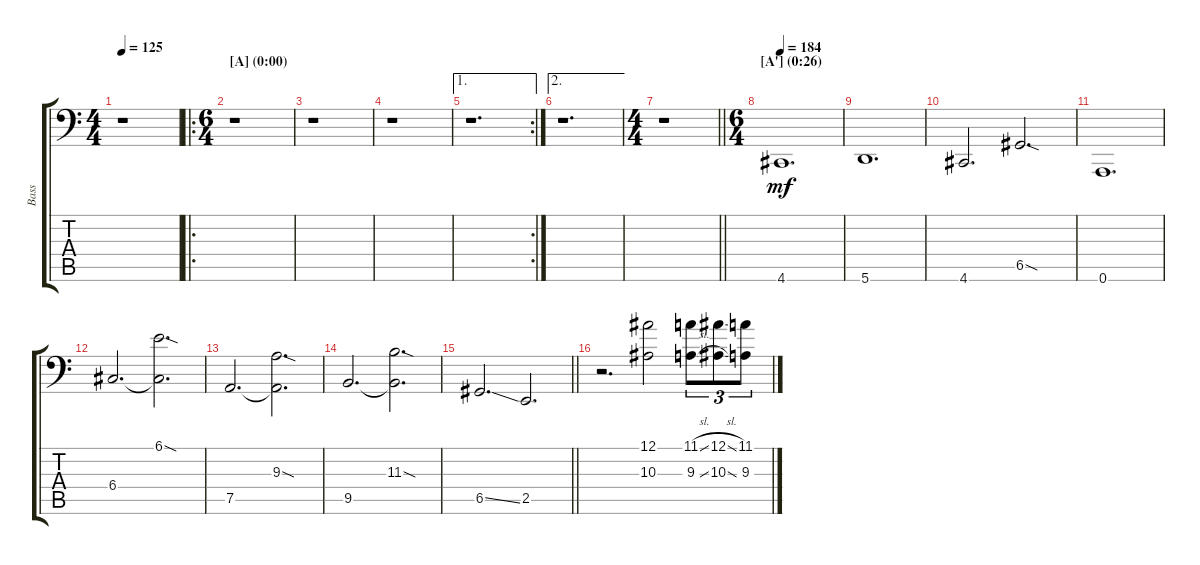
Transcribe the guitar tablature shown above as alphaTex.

\track ("Bass" "Bass") {instrument electricbassfinger}
\staff {score tabs}
\tuning (Bb2 F2 C2 G1 D1 A0) {hide}
\ts (4 4)
\tempo 125
\clef f4
\ks c
r.1{dy mf instrument electricbassfinger} |
\ro
\ts (6 4)
\section ("" "[A] (0:00)")
r.1 |
r.1 |
r.1 |
\ae 1
\rc 2
r.1{d} |
\ae 2
r.1{d} |
\ts (4 4)
\barLineRight lightlight
r.1 |
\ts (6 4)
\section ("" "[A'] (0:26)")
\tempo 184
4.6.1{d} |
5.6.1{d} |
4.6.2{d} 6.5{sod}.2{d} |
0.6.1{d} |
6.4.2{d} (6.1{sod} 6.4{t}).2{d} |
7.5.2{d} (9.3{sod} 7.5{t}).2{d} |
9.5.2{d} (11.3{sod} 9.5{t}).2{d} |
\barLineRight lightlight
6.5{ss}.2{d} 2.5.2{d} |
r.2{d} (12.1 10.3).2 (11.1{sl} 9.3{sl}).8{tu (3 2)} (12.1{sl} 10.3{sl}).8{tu (3 2)} (11.1 9.3).8{tu (3 2)}
